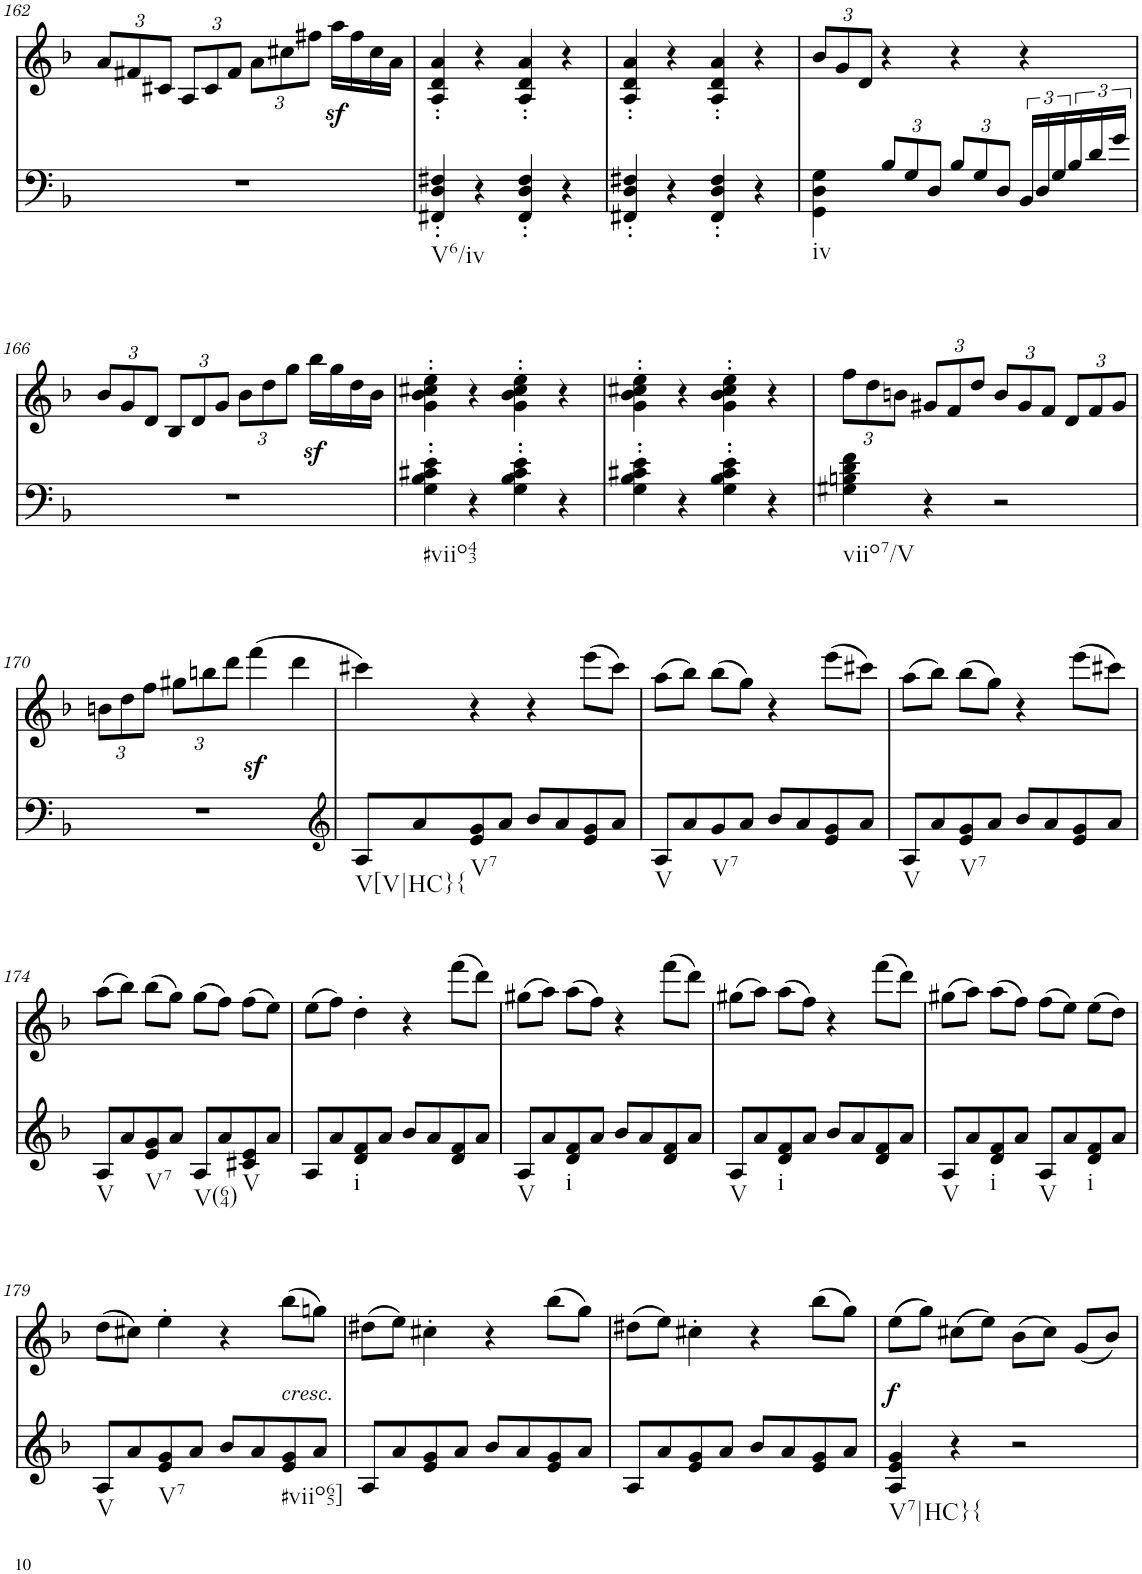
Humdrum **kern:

**kern	**kern	**text	**dynam
*part2	*part1	*part1	*part1
*staff2	*staff1	*staff1	*staff1
*I"piano	*I"piano	*	*
*I'Pno	*I'Pno	*	*
!!LO:PB:g=z
*clefG2	*clefG2	*	*
*k[b-]	*k[b-]	*	*
*d:	*d:	*	*
*M4/4	*M4/4	*	*
*	*Xbrackettup	*	*
=162	=162	=162	=162
1r	12a/L	.	.
.	12f#X/	.	.
.	12c#X/J	.	.
.	12A/L	.	.
.	12c#/	.	.
.	12f#/J	.	.
.	12a\L	.	.
.	12cc#X\	.	.
.	12ff#X\J	.	.
.	16aaz<\LL	.	.
.	16ff#\	.	.
.	16cc#\	.	.
.	16a\JJ	.	.
=163	=163	=163	=163
!LO:TX:b:t=V6/iv	!	!	!
!	!	!LO:LY:b	!
4FF#X/' 4D/' 4F#X/'	4A/' 4d/' 4a/'	pp	.
4r	4r	.	.
4FF#/' 4D/' 4F#/'	4A/' 4d/' 4a/'	.	.
4r	4r	.	.
=164	=164	=164	=164
4FF#X/' 4D/' 4F#X/'	4A/' 4d/' 4a/'	.	.
4r	4r	.	.
4FF#/' 4D/' 4F#/'	4A/' 4d/' 4a/'	.	.
4r	4r	.	.
=165	=165	=165	=165
!LO:TX:b:t=iv	!	!	!
4GG\ 4D\ 4G\	12b-/L	.	.
.	12g/	.	.
.	12d/J	.	.
*Xbrackettup	*	*	*
12B-/L	4r	.	.
12G/	.	.	.
12D/J	.	.	.
12B-/L	4r	.	.
12G/	.	.	.
12D/J	.	.	.
*brackettup	*	*	*
24BB-/LL	4r	.	.
24D/	.	.	.
24G/	.	.	.
24B-/	.	.	.
24d/	.	.	.
24g/JJ	.	.	.
!!LO:LB:g=z
=166	=166	=166	=166
1r	12b-/L	.	.
.	12g/	.	.
.	12d/J	.	.
.	12B-/L	.	.
.	12d/	.	.
.	12g/J	.	.
.	12b-\L	.	.
.	12dd\	.	.
.	12gg\J	.	.
.	16bb-z<\LL	.	.
.	16gg\	.	.
.	16dd\	.	.
.	16b-\JJ	.	.
=167	=167	=167	=167
!LO:TX:b:t=#viio43	!	!	!
4G\' 4B-\' 4c#X\' 4e\'	4g\' 4b-\' 4cc#X\' 4ee\'	.	.
4r	4r	.	.
4G\' 4B-\' 4c#\' 4e\'	4g\' 4b-\' 4cc#\' 4ee\'	.	.
4r	4r	.	.
=168	=168	=168	=168
4G\' 4B-\' 4c#X\' 4e\'	4g\' 4b-\' 4cc#X\' 4ee\'	.	.
4r	4r	.	.
4G\' 4B-\' 4c#\' 4e\'	4g\' 4b-\' 4cc#\' 4ee\'	.	.
4r	4r	.	.
=169	=169	=169	=169
!LO:TX:b:t=viio7/V	!	!	!
4G#X\ 4Bn\ 4d\ 4f\	12ff\L	.	.
.	12dd\	.	.
.	12bn\J	.	.
4r	12g#X/L	.	.
.	12f/	.	.
.	12dd/J	.	.
2r	12b/L	.	.
.	12g#/	.	.
.	12f/J	.	.
.	12d/L	.	.
.	12f/	.	.
.	12g#/J	.	.
!!LO:LB:g=z
=170	=170	=170	=170
1r	12bn\L	.	.
.	12dd\	.	.
.	12ff\J	.	.
.	12gg#X\L	.	.
.	12bbn\	.	.
.	12ddd\J	.	.
.	(4fffz<\	.	.
.	4ddd\	.	.
=171	=171	=171	=171
*clefG2	*	*	*
!LO:TX:b:t=V[V|HC}{	!	!	!
8A/L	4ccc#X\)	.	.
8a/	.	.	.
!LO:TX:b:t=V7	!	!	!
8e/ 8g/	4r	.	.
8a/J	.	.	.
8b-/L	4r	.	.
8a/	.	.	.
8e/ 8g/	(8eee\L	.	.
8a/J	8ccc#\J)	.	.
=172	=172	=172	=172
!LO:TX:b:t=V	!	!	!
8A/L	(8aa\L	.	.
8a/	8bb-\J)	.	.
!LO:TX:b:t=V7	!	!	!
8g/	(8bb-\L	.	.
8a/J	8gg\J)	.	.
8b-/L	4r	.	.
8a/	.	.	.
8e/ 8g/	(8eee\L	.	.
8a/J	8ccc#X\J)	.	.
=173	=173	=173	=173
!LO:TX:b:t=V	!	!	!
8A/L	(8aa\L	.	.
8a/	8bb-\J)	.	.
!LO:TX:b:t=V7	!	!	!
8e/ 8g/	(8bb-\L	.	.
8a/J	8gg\J)	.	.
8b-/L	4r	.	.
8a/	.	.	.
8e/ 8g/	(8eee\L	.	.
8a/J	8ccc#X\J)	.	.
!!LO:LB:g=z
=174	=174	=174	=174
!LO:TX:b:t=V	!	!	!
8A/L	(8aa\L	.	.
8a/	8bb-\J)	.	.
!LO:TX:b:t=V7	!	!	!
8e/ 8g/	(8bb-\L	.	.
8a/J	8gg\J)	.	.
!LO:TX:b:t=V(64)	!	!	!
8A/L	(8gg\L	.	.
8a/	8ff\J)	.	.
!LO:TX:b:t=V	!	!	!
8c#X/ 8e/	(8ff\L	.	.
8a/J	8ee\J)	.	.
=175	=175	=175	=175
8A/L	(8ee\L	.	.
8a/	8ff\J)	.	.
!LO:TX:b:t=i	!	!	!
8d/ 8f/	4dd'\	.	.
8a/J	.	.	.
8b-/L	4r	.	.
8a/	.	.	.
8d/ 8f/	(8fff\L	.	.
8a/J	8ddd\J)	.	.
=176	=176	=176	=176
!LO:TX:b:t=V	!	!	!
8A/L	(8gg#X\L	.	.
8a/	8aa\J)	.	.
!LO:TX:b:t=i	!	!	!
8d/ 8f/	(8aa\L	.	.
8a/J	8ff\J)	.	.
8b-/L	4r	.	.
8a/	.	.	.
8d/ 8f/	(8fff\L	.	.
8a/J	8ddd\J)	.	.
=177	=177	=177	=177
!LO:TX:b:t=V	!	!	!
8A/L	(8gg#X\L	.	.
8a/	8aa\J)	.	.
!LO:TX:b:t=i	!	!	!
8d/ 8f/	(8aa\L	.	.
8a/J	8ff\J)	.	.
8b-/L	4r	.	.
8a/	.	.	.
8d/ 8f/	(8fff\L	.	.
8a/J	8ddd\J)	.	.
=178	=178	=178	=178
!LO:TX:b:t=V	!	!	!
8A/L	(8gg#X\L	.	.
8a/	8aa\J)	.	.
!LO:TX:b:t=i	!	!	!
8d/ 8f/	(8aa\L	.	.
8a/J	8ff\J)	.	.
!LO:TX:b:t=V	!	!	!
8A/L	(8ff\L	.	.
8a/	8ee\J)	.	.
!LO:TX:b:t=i	!	!	!
8d/ 8f/	(8ee\L	.	.
8a/J	8dd\J)	.	.
!!LO:LB:g=z
=179	=179	=179	=179
!LO:TX:b:t=V	!	!	!
8A/L	(8dd\L	.	.
8a/	8cc#X\J)	.	.
!LO:TX:b:t=V7	!	!	!
8e/ 8g/	4ee'\	.	.
8a/J	.	.	.
8b-/L	4r	.	.
8a/	.	.	.
!	!LO:TX:b:i:t=cresc.	!	!
!LO:TX:b:t=#viio65]	!	!	!
!	!	!LO:LY:b	!
8e/ 8g/	(8bb-\L	<	.
8a/J	8ggn\J)	.	.
=180	=180	=180	=180
8A/L	(8dd#X\L	.	.
8a/	8ee\J)	.	.
8e/ 8g/	4cc#X'\	.	.
8a/J	.	.	.
8b-/L	4r	.	.
8a/	.	.	.
8e/ 8g/	(8bb-\L	.	.
8a/J	8gg\J)	.	.
=181	=181	=181	=181
8A/L	(8dd#X\L	.	.
8a/	8ee\J)	.	.
8e/ 8g/	4cc#X'\	.	.
8a/J	.	.	.
8b-/L	4r	.	.
8a/	.	.	.
8e/ 8g/	(8bb-\L	.	.
8a/J	8gg\J)	.	.
=182	=182	=182	=182
!LO:TX:b:t=V7|HC}{	!	!	!
!	!	!LO:LY:b	!LO:DY:b
4A/ 4e/ 4g/	(8ee\L	f	f
.	8gg\J)	.	.
4r	(8cc#X\L	.	.
.	8ee\J)	.	.
2r	(8b-\L	.	.
.	8cc#\J)	.	.
.	(8g/L	.	.
.	8b-/J)	.	.
=	=	=	=
*-	*-	*-	*-
